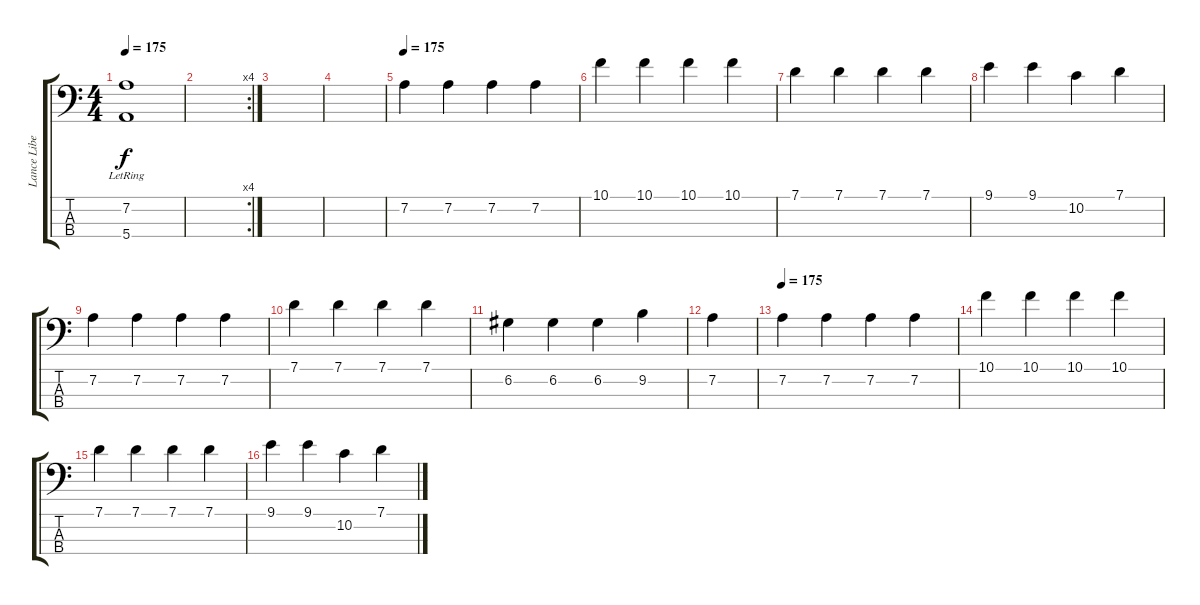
\track ("Lance Liberty" "Lance Libe") {instrument electricbasspick}
\staff {score tabs}
\tuning (G2 D2 A1 E1) {hide}
\ts (4 4)
\tempo 175
\tempo 140
\tempo 175
\clef f4
\ks c
(7.2 5.4{lr}).1{dy f instrument electricbasspick} |
\rc 4
|
|
|
\tempo 175
7.2.4 7.2.4 7.2.4 7.2.4 |
10.1.4 10.1.4 10.1.4 10.1.4 |
7.1.4 7.1.4 7.1.4 7.1.4 |
9.1.4 9.1.4 10.2.4 7.1.4 |
7.2.4 7.2.4 7.2.4 7.2.4 |
7.1.4 7.1.4 7.1.4 7.1.4 |
6.2.4 6.2.4 6.2.4 9.2.4 |
7.2.4 |
\tempo 175
7.2.4 7.2.4 7.2.4 7.2.4 |
10.1.4 10.1.4 10.1.4 10.1.4 |
7.1.4 7.1.4 7.1.4 7.1.4 |
9.1.4 9.1.4 10.2.4 7.1.4
